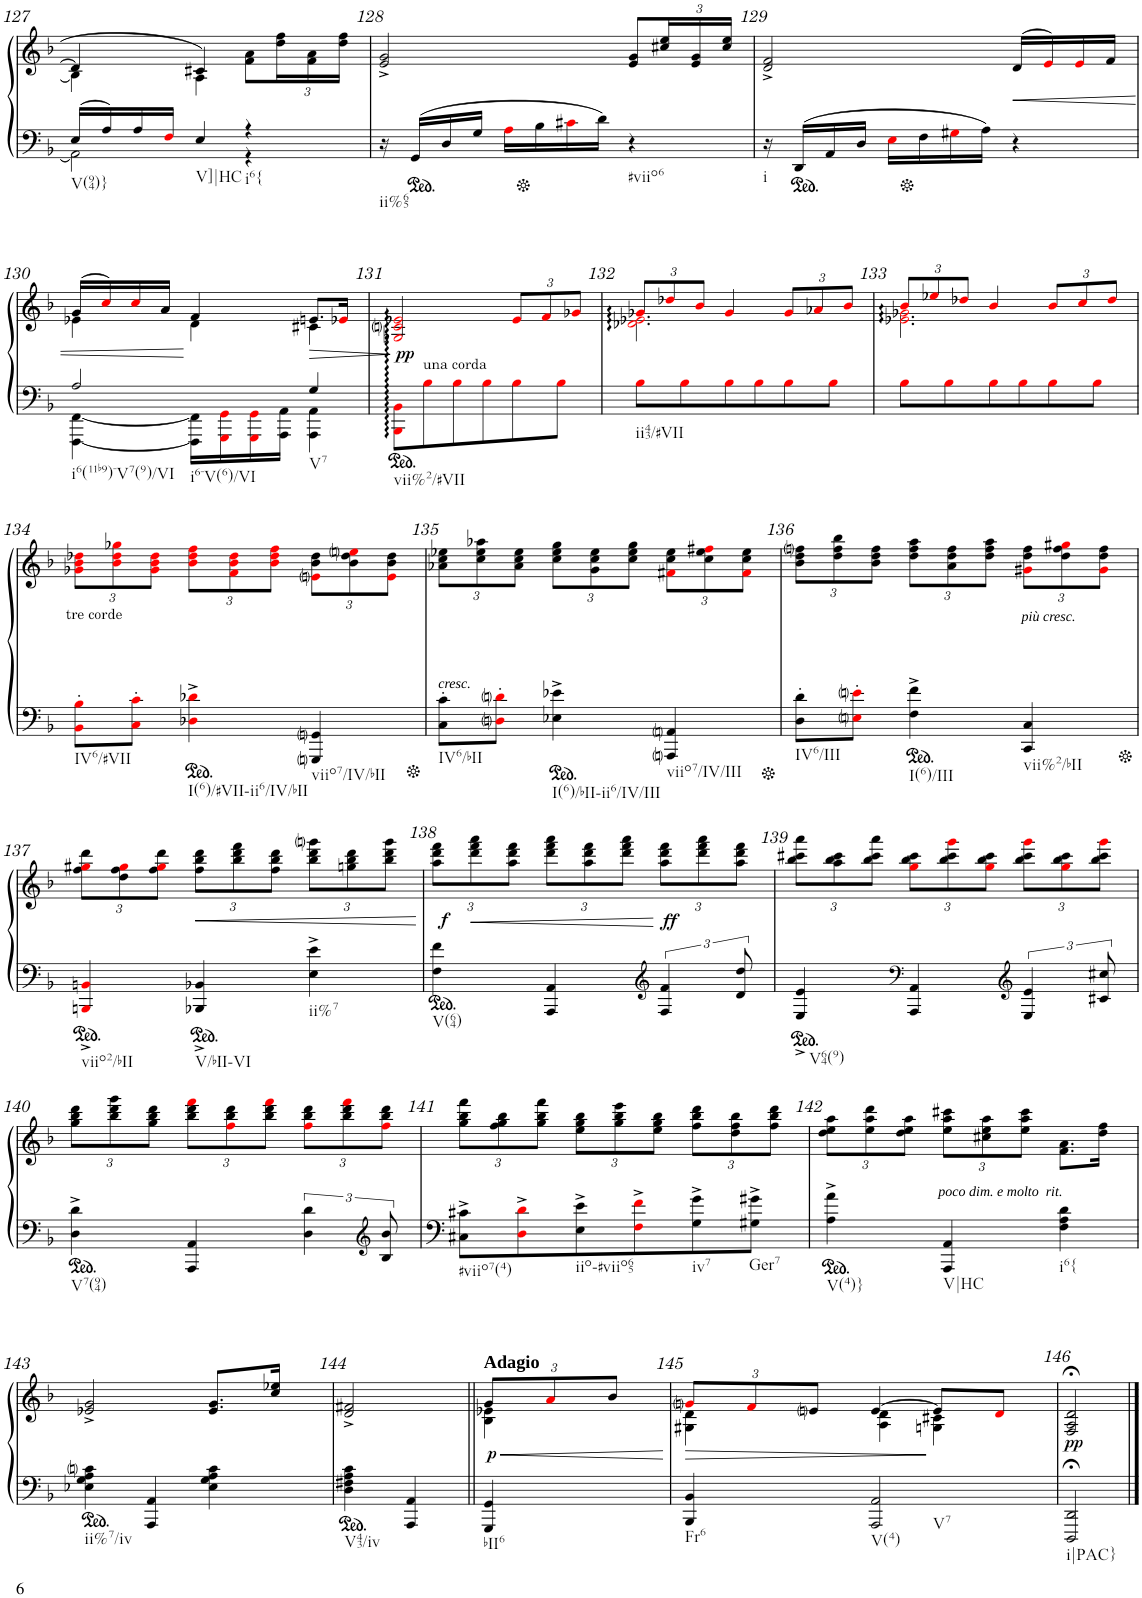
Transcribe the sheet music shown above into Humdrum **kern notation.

**kern	**kern	**dynam
*part1	*part1	*part1
*staff2	*staff1	*staff1/2
*I"Midi_1	*	*
!!LO:PB:g=z
*clefF4	*clefG2	*
*k[b-]	*k[b-]	*
*F:	*F:	*
*M3/4	*M3/4	*
=127	=127	=127
*^	*^	*
!LO:TX:b:t=V(94)}	!	!	!	!
16E/LL	2AA\]	4d/]	4B-\]	.
16A/	.	.	.	.
16A/	.	.	.	.
16Fi/JJ	.	.	.	.
!LO:TX:b:t=V]|HC	!	!	!	!
4E/	.	4c#X/	4A\	.
!LO:TX:b:t=i6{	!	!	!	!
4r	4r	8f\ 8a\L	4ryy	.
*	*	*Xbrackettup	*	*
.	.	24dd\ 24ff\L	.	.
.	.	24f\ 24a\	.	.
.	.	24dd\ 24ff\JJ	.	.
=128	=128	=128	=128	=128
!LO:TX:b:t=ii%65	!	!	!	!
16r	2ryy	2e/^ 2g/^	2ryy	.
16GG/LL	.	.	.	.
16D/	.	.	.	.
16G/JJ	.	.	.	.
16Ai\LL	.	.	.	.
16B-\	.	.	.	.
16c#Xi\	.	.	.	.
16d\JJ	.	.	.	.
!LO:TX:b:t=#viio6	!	!	!	!
4r	4ryy	8e/ 8g/L	4ryy	.
.	.	24cc#X/ 24ee/L	.	.
.	.	24e/ 24g/	.	.
.	.	24cc#/ 24ee/JJ	.	.
=129	=129	=129	=129	=129
!LO:TX:b:t=i	!	!	!	!
16r	2ryy	2d/^ 2f/^	2ryy	.
16DD/LL	.	.	.	.
16AA/	.	.	.	.
16D/JJ	.	.	.	.
16Ei\LL	.	.	.	.
16F\	.	.	.	.
16G#Xi\	.	.	.	.
16A\JJ	.	.	.	.
!	!	!	!	!LO:HP:b
4r	4ryy	(>16d/LL	4ryy	<
.	.	16ei/)	.	.
.	.	16ei/	.	.
.	.	16f/JJ	.	.
!!LO:LB:g=z	!!
=130	=130	=130	=130	=130
!LO:TX:b:t=i6(11b9)-V7(9)/VI	!	!	!	!
!LO:TX:b:t=i6-V(6)/VI	!	!	!	!
2A/	[4FFF\ [4FF\	(>16g/LL	4e-X\	.
.	.	16cci/)	.	.
.	.	16cci/	.	.
.	.	16a/JJ	.	.
.	16FFF\] 16FF\]LL	4f/	4d\	[
.	16GGGi\ 16GGi\	.	.	.
.	16GGGi\ 16GGi\	.	.	.
.	16AAA\ 16AA\JJ	.	.	.
!LO:TX:b:t=V7	!	!	!	!
!	!	!	!	!LO:HP:b
4G/	4AAA\ 4AA\	8.en/L	4c#X\	>
.	.	16e-Xi/Jk	.	.
*v	*v	*	*	*
*	*v	*v	*
.	.	]
=131	=131	=131
*^	*^	*
!LO:TX:b:t=vii%2/#VII	!	!	!	!
!	!	!	!	!LO:DY:b
8BBB-i\ 8BB-i\L	2ryy	2G-Xi/ 2cnji/ 2e-Xi/	2ryy	pp
!LO:TX:a:t=una corda	!	!	!	!
8B-i\	.	.	.	.
8B-i\	.	.	.	.
8B-i\	.	.	.	.
8B-i\	4ryy	12e-i/L	4ryy	.
.	.	12fi/	.	.
8B-i\J	.	.	.	.
.	.	12g-Xi/J	.	.
=132	=132	=132	=132	=132
!LO:TX:b:t=ii43/#VII	!	!	!	!
8B-i\L	2ryy	12g-Xi/L	2.d-Xi\ 2.e-Xi\	.
.	.	12dd-Xi/	.	.
8B-i\	.	.	.	.
.	.	12b-i/J	.	.
8B-i\	.	4g-i/	.	.
8B-i\	.	.	.	.
8B-i\	4ryy	12g-i/L	.	.
.	.	12a-Xi/	.	.
8B-i\J	.	.	.	.
.	.	12b-i/J	.	.
=133	=133	=133	=133	=133
8B-i\L	2ryy	12b-i/L	2.e-Xi\ 2.g-Xi\	.
.	.	12ee-Xi/	.	.
8B-i\	.	.	.	.
.	.	12dd-Xi/J	.	.
8B-i\	.	4b-i/	.	.
8B-i\	.	.	.	.
8B-i\	4ryy	12b-i/L	.	.
.	.	12cci/	.	.
8B-i\J	.	.	.	.
.	.	12dd-i/J	.	.
*v	*v	*	*	*
*	*v	*v	*
!!LO:LB:g=z
=134	=134	=134
!	!LO:TX:b:t=tre corde	!
!LO:TX:b:t=IV6/#VII	!	!
8BB-i\' 8B-i\'L	12g-Xi\ 12b-i\ 12dd-Xi\L	.
.	12b-i\ 12dd-i\ 12gg-Xi\	.
8Ci\' 8ci\'J	.	.
.	12g-i\ 12b-i\ 12dd-i\J	.
!LO:TX:b:t=I(6)/#VII-ii6/IV/bII	!	!
4D-Xi\^ 4d-Xi\^	12b-i\ 12dd-i\ 12ffi\L	.
.	12fi\ 12b-i\ 12dd-i\	.
.	12b-i\ 12dd-i\ 12ffi\J	.
!LO:TX:b:t=viio7/IV/bII	!	!
4GGGnj/ 4GGnj/	12enji\ 12b-\ 12dd-\L	.
.	12b-\ 12dd-\ 12eenji\	.
.	12ei\ 12b-\ 12dd-\J	.
=135	=135	=135
!	!LO:TX:b:i:t=cresc.	!
!LO:TX:b:t=IV6/bII	!	!
8C\' 8c\'L	12a-X\ 12cc\ 12ee-X\L	.
.	12cc\ 12ee-\ 12aa-X\	.
8Dnji\' 8dnji\'J	.	.
.	12a-\ 12cc\ 12ee-\J	.
!LO:TX:b:t=I(6)/bII-ii6/IV/III	!	!
4E-X\^ 4e-X\^	12cc\ 12ee-\ 12gg\L	.
.	12g\ 12cc\ 12ee-\	.
.	12cc\ 12ee-\ 12gg\J	.
!LO:TX:b:t=viio7/IV/III	!	!
4AAAnj/ 4AAnj/	12f#Xi\ 12cc\ 12ee-\L	.
.	12cc\ 12ee-\ 12ff#Xi\	.
.	12f#i\ 12cc\ 12ee-\J	.
=136	=136	=136
!LO:TX:b:t=IV6/III	!	!
8D\' 8d\'L	12b-\ 12dd\ 12ffnj\L	.
.	12dd\ 12ff\ 12bb-\	.
8Enji\' 8enji\'J	.	.
.	12b-\ 12dd\ 12ff\J	.
!LO:TX:b:t=I(6)/III	!	!
4F\^ 4f\^	12dd\ 12ff\ 12aa\L	.
.	12a\ 12dd\ 12ff\	.
.	12dd\ 12ff\ 12aa\J	.
!	!LO:TX:b:i:t=più cresc.	!
!LO:TX:b:t=vii%2/bII	!	!
4CC/ 4C/	12g#Xi\ 12dd\ 12ff\L	.
.	12dd\ 12ff\ 12gg#Xi\	.
.	12g#i\ 12dd\ 12ff\J	.
!!LO:LB:g=z
=137	=137	=137
!LO:TX:b:t=viio2/bII	!	!
4BBBni/^ 4BBni/^	12ff\ 12gg#Xi\ 12ddd\L	.
.	12dd\ 12ff\ 12gg#i\	.
.	12ff\ 12gg#i\ 12ddd\J	.
!LO:TX:b:t=V/bII-VI	!	!
!	!	!LO:HP:b
4BBB-X/^ 4BB-X/^	12ff\ 12bb-\ 12ddd\L	<
.	12bb-\ 12ddd\ 12fff\	.
.	12ff\ 12bb-\ 12ddd\J	.
!LO:TX:b:t=ii%7	!	!
4E\^ 4e\^	12bb-\ 12ddd\ 12gggnj\L	.
.	12ggn\ 12bb-\ 12ddd\	.
.	12bb-\ 12ddd\ 12ggg\J	.
.	.	[
=138	=138	=138
!LO:TX:b:t=V(64)	!	!
!	!	!LO:DY:b
4F\ 4f\	12aa\ 12ddd\ 12fff\L	f
!	!	!LO:HP:b
.	12ddd\ 12fff\ 12aaa\	<
.	12aa\ 12ddd\ 12fff\J	.
4AAA/ 4AA/	12ddd\ 12fff\ 12aaa\L	.
.	12aa\ 12ddd\ 12fff\	.
.	12ddd\ 12fff\ 12aaa\J	.
*clefG2	*	*
!	!	!LO:DY:n=1:b
6F/ 6f/	12aa\ 12ddd\ 12fff\L	[ ff
.	12ddd\ 12fff\ 12aaa\	.
12d/ 12dd/	12aa\ 12ddd\ 12fff\J	.
=139	=139	=139
!LO:TX:b:t=V64(9)	!	!
4E/^ 4e/^	12bb-\ 12ccc#X\ 12aaa\L	.
.	12aa\ 12bb-\ 12ccc#\	.
.	12bb-\ 12ccc#\ 12aaa\J	.
*clefF4	*	*
4AAA/ 4AA/	12ggi\ 12bb-\ 12ccc#\L	.
.	12bb-\ 12ccc#\ 12gggi\	.
.	12ggi\ 12bb-\ 12ccc#\J	.
*clefG2	*	*
6E/ 6e/	12bb-\ 12ccc#\ 12gggi\L	.
.	12ggi\ 12bb-\ 12ccc#\	.
12c#X/ 12cc#X/	12bb-\ 12ccc#\ 12gggi\J	.
!!LO:LB:g=z
=140	=140	=140
!LO:TX:b:t=V7(94)	!	!
4D\^ 4d\^	12gg\ 12bb-\ 12ddd\L	.
.	12bb-\ 12ddd\ 12ggg\	.
.	12gg\ 12bb-\ 12ddd\J	.
4AAA/ 4AA/	12bb-\ 12ddd\ 12fffi\L	.
.	12ffi\ 12bb-\ 12ddd\	.
.	12bb-\ 12ddd\ 12fffi\J	.
6D\ 6d\	12ffi\ 12bb-\ 12ddd\L	.
.	12bb-\ 12ddd\ 12fffi\	.
*clefG2	*	*
12B-/ 12b-/	12ffi\ 12bb-\ 12ddd\J	.
=141	=141	=141
!LO:TX:b:t=#viio7(4)	!	!
8C#X\^ 8c#X\^L	12gg\ 12bb-\ 12fff\L	.
.	12ff\ 12gg\ 12bb-\	.
8Di\^ 8di\^	.	.
.	12gg\ 12bb-\ 12fff\J	.
!LO:TX:b:t=iio-#viio65	!	!
8E\^ 8e\^	12ee\ 12gg\ 12bb-\L	.
.	12gg\ 12bb-\ 12eee\	.
8Fi\^ 8fi\^	.	.
.	12ee\ 12gg\ 12bb-\J	.
!LO:TX:b:t=iv7	!	!
8G\^ 8g\^	12ff\ 12bb-\ 12ddd\L	.
.	12dd\ 12ff\ 12bb-\	.
!LO:TX:b:t=Ger7	!	!
8G#X\^ 8g#X\^J	.	.
.	12ff\ 12bb-\ 12ddd\J	.
=142	=142	=142
!LO:TX:b:t=V(4)}	!	!
4A\^ 4a\^	12dd\ 12ee\ 12aa\L	.
.	12ee\ 12aa\ 12ddd\	.
.	12dd\ 12ee\ 12aa\J	.
!	!LO:TX:b:i:t=poco dim. e molto  rit.	!
!LO:TX:b:t=V|HC	!	!
4AAA/ 4AA/	12ee\ 12aa\ 12ccc#X\L	.
.	12cc#X\ 12ee\ 12aa\	.
.	12ee\ 12aa\ 12ccc#\J	.
!LO:TX:b:t=i6{	!	!
4F\ 4A\ 4d\	8.f\ 8.a\L	.
.	16dd\ 16ff\Jk	.
!!LO:LB:g=z
=143	=143	=143
*	*^	*
!LO:TX:b:t=ii%7/iv	!	!	!
4E-X\ 4G\ 4A\ 4cnj\	2e-X/^ 2g/^	2ryy	.
4AAA/ 4AA/	.	.	.
4E-\ 4G\ 4A\ 4c\	8.e-/ 8.g/L	4ryy	.
.	16cc/ 16ee-X/Jk	.	.
=144	=144	=144	=144
!LO:TX:b:t=V43/iv	!	!	!
4D\ 4F#X\ 4A\ 4c\	2d/^ 2f#X/^	2ryy	.
4AAA/ 4AA/	.	.	.
=144X6||	=144X6||	=144X6||	=144X6||
!	!LO:TX:a:B:t=Adagio	!	!
!LO:TX:b:t=bII6	!	!	!
!	!	!	!LO:HP:b
!	!	!	!LO:DY:n=1:b
4GGG/ 4GG/	12g/L	4B-\ 4e-X\	< p
.	12ai/	.	.
.	12b-/J	.	.
*	*v	*v	*
.	.	[
=145	=145	=145
!LO:TX:b:t=Fr6	!	!
!	!	!LO:HP:b
*	*^	*
4BBB-/ 4BB-/	12gnji/L	4G#X\ 4d\	>
.	12fi/	.	.
.	12enj/J	.	.
!LO:TX:b:t=V(4)	!	!	!
!LO:TX:b:t=V7	!	!	!
2AAA/ 2AA/	[4e/	4A\ 4d\	.
.	8e/L]	4Gn\ 4c#X\	]
.	8di/J	.	.
=146	=146	=146	=146
!LO:TX:b:t=i|PAC}	!	!	!
!	!	!	!LO:DY:a=2
2DDD/;< 2DD/;<	2F/;< 2A/;< 2d/;<	2ryy	pp
*	*v	*v	*
==	==	==
*-	*-	*-
